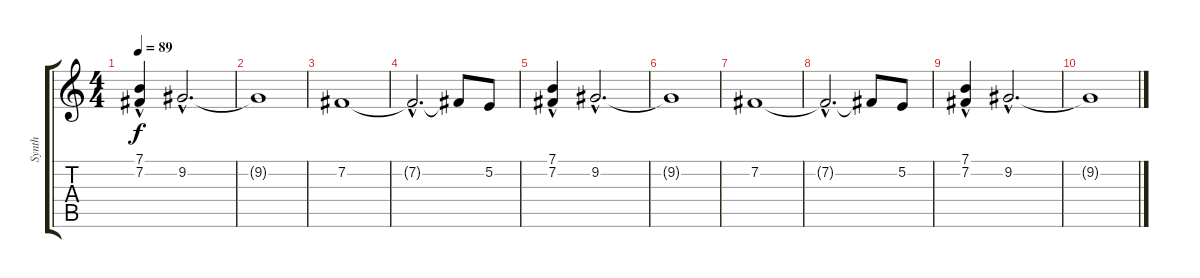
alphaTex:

\track ("Synth" "Synth") {instrument lead3calliope}
\staff {score tabs}
\tuning (E4 B3 G3 D3 A2 E2) {hide}
\ts (4 4)
\tempo 89
\clef g2
\ks c
(7.1{hac} 7.2).4{dy f} 9.2{hac}.2{d} |
9.2{t}.1 |
7.2.1 |
7.2{hac t}.2{d} 7.2{t}.8 5.2.8 |
(7.1{hac} 7.2).4 9.2{hac}.2{d} |
9.2{t}.1 |
7.2.1 |
7.2{hac t}.2{d} 7.2{t}.8 5.2.8 |
(7.1{hac} 7.2).4 9.2{hac}.2{d} |
9.2{t}.1
